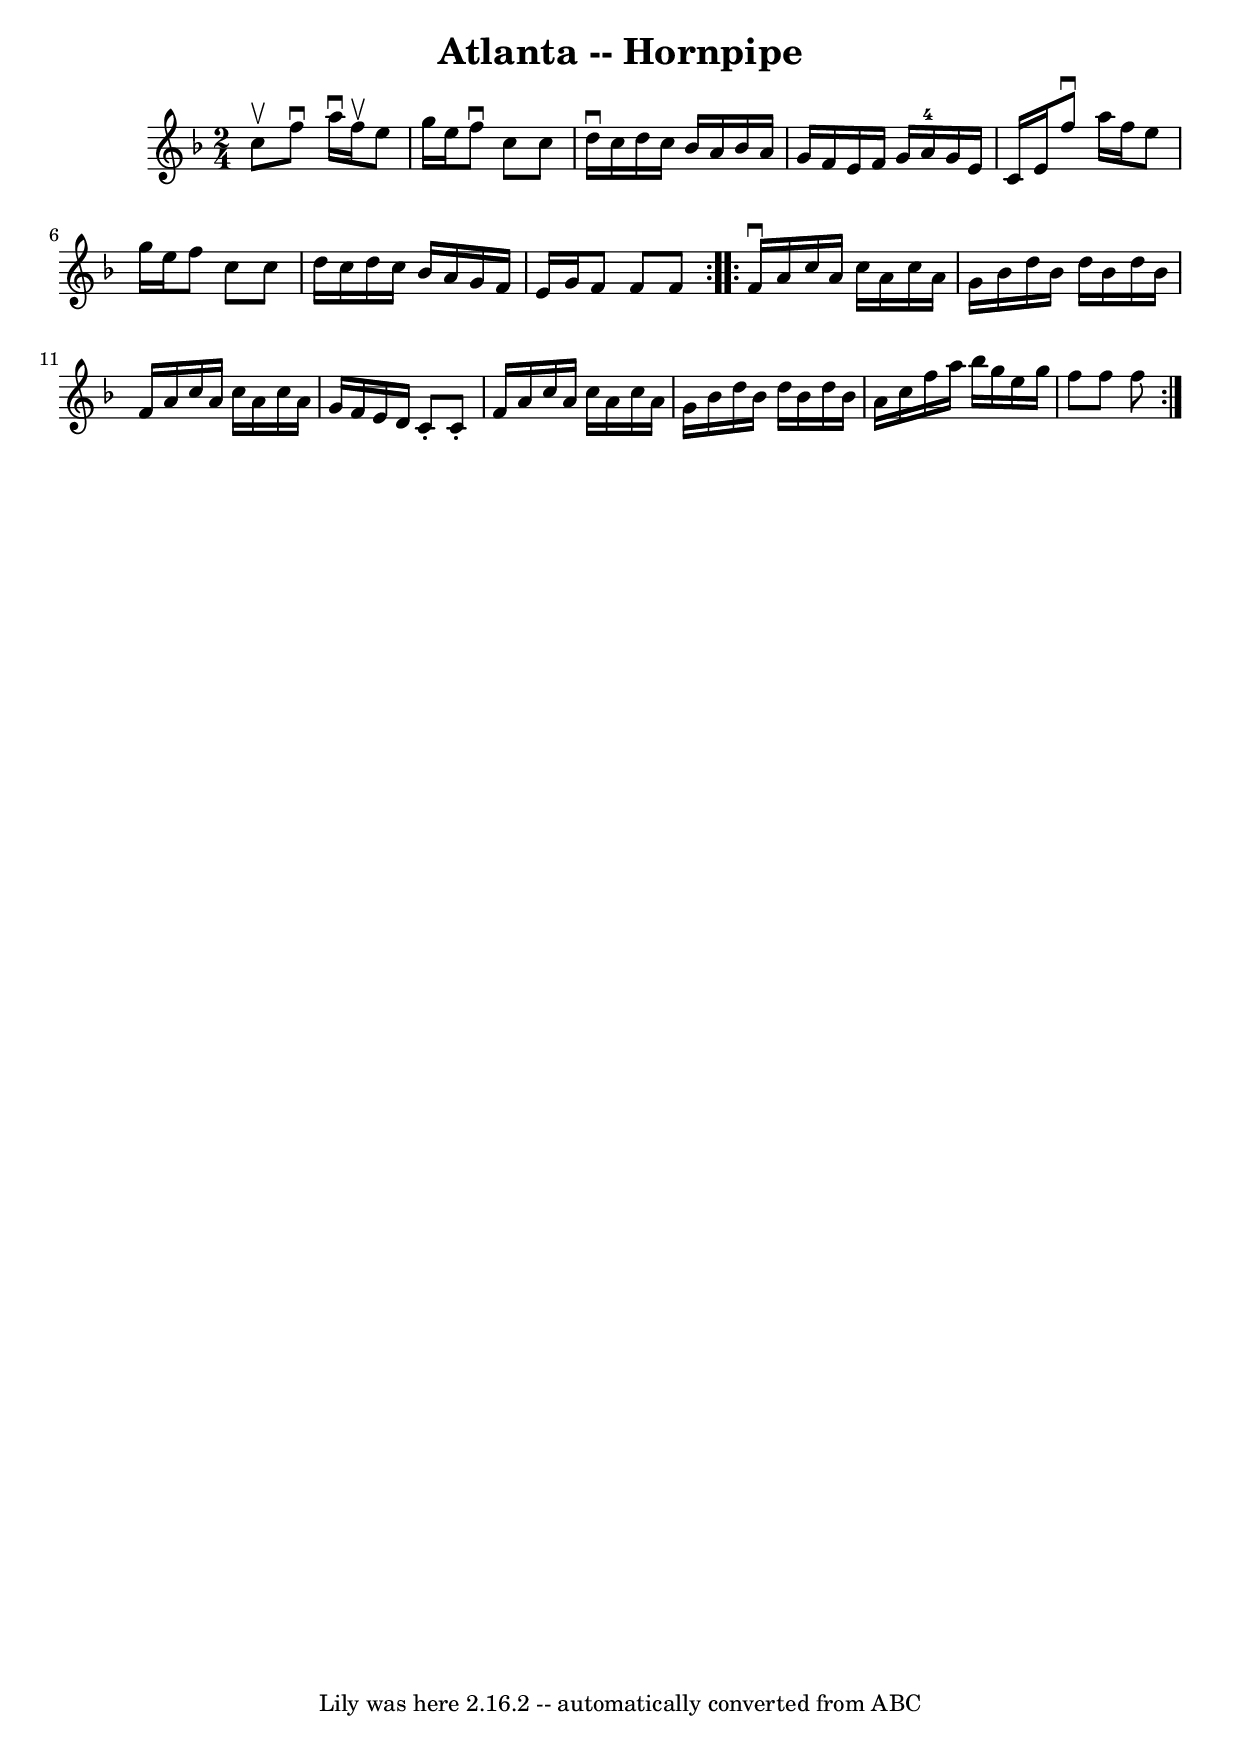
\version "2.16.2"
\include "Mammoth.ily"
\header {
  %% book = "Cole's 1000 Fiddle Tunes"
  crossRefNumber = "1"
  footnotes = ""
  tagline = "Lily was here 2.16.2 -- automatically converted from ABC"
  title = "Atlanta -- Hornpipe"

}
voicedefault =  {



  \repeat volta 2 {

    \time 2/4 
    \key f \major
    c''8^\upbow |
    f''8^\downbow a''16 ^\downbow f''16^\upbow e''8 g''16 e''16  |
    f''8^\downbow   
    c''8 c''8 d''16^\downbow c''16  |
    d''16 c''16 bes'16    
    a'16 bes'16 a'16 g'16 f'16  |
    e'16 f'16 g'16 a'16 
    -4 g'16 e'16 c'16 e'16  |
    f''8^\downbow a''16    
    f''16 e''8 g''16 e''16  |
    f''8 c''8 c''8 d''16    
    c''16  |
    d''16 c''16 bes'16 a'16 g'16 f'16 e'16    
    g'16  |
    f'8 f'8 f'8  
  }     
  \repeat volta 2 {
    f'16^\downbow   
    a'16 c''16 a'16 c''16 a'16 c''16 a'16  |
    g'16    
    bes'16 d''16 bes'16 d''16 bes'16 d''16 bes'16  |
    
    f'16 a'16 c''16 a'16 c''16 a'16 c''16 a'16  |
    
    g'16 f'16 e'16 d'16 c'8 -. c'8 -. |
    f'16 a'16    
    c''16 a'16 c''16 a'16 c''16 a'16  |
    g'16 bes'16    
    d''16 bes'16 d''16 bes'16 d''16 bes'16  |
    a'16 c''16 
    f''16 a''16 bes''16 g''16 e''16 g''16  |
    f''8    
    f''8 f''8  
  }   

}

\score{
  <<

    \context Staff="default"
    {
      \voicedefault 
      
    }

  >>
  \layout {
    
  }
  \midi {
  }

}
